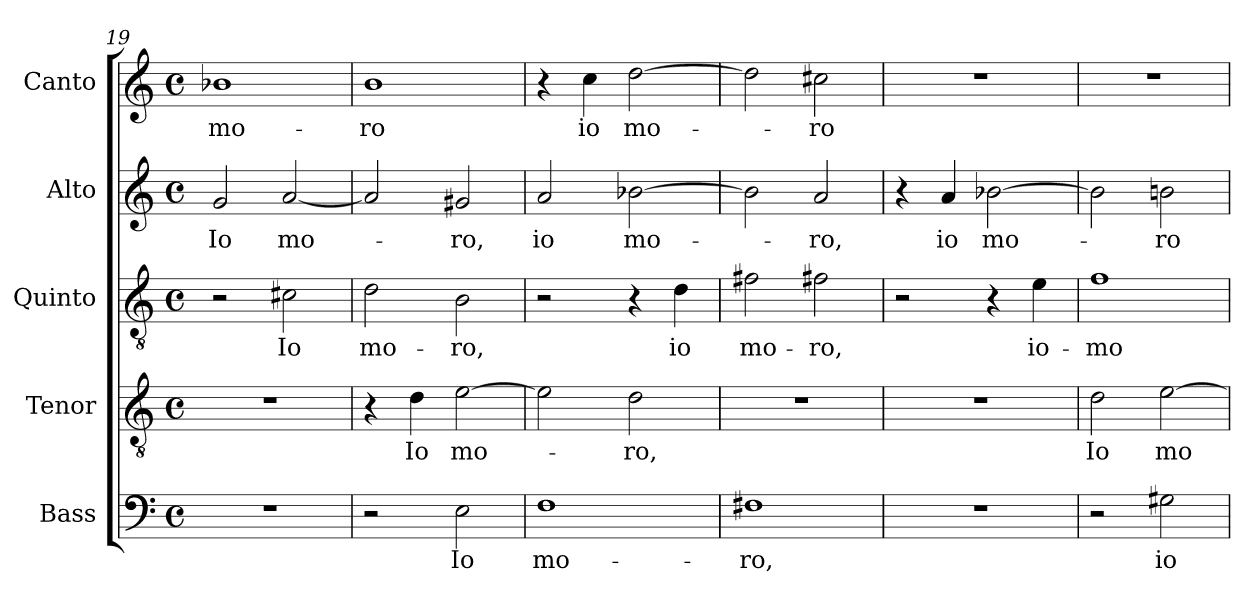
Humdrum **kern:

**kern	**text	**kern	**text	**kern	**text	**kern	**text	**kern	**text
*part5	*part5	*part4	*part4	*part3	*part3	*part2	*part2	*part1	*part1
*staff5	*staff5	*staff4	*staff4	*staff3	*staff3	*staff2	*staff2	*staff1	*staff1
*I"Bass	*	*I"Tenor	*	*I"Quinto	*	*I"Alto	*	*I"Canto	*
*I'B.	*	*I'T.	*	*I'T.	*	*I'A.	*	*	*
*clefF4	*	*clefGv2	*	*clefGv2	*	*clefG2	*	*clefG2	*
*	*	*ITrd7c12	*	*ITrd7c12	*	*	*	*	*
*k[]	*	*k[]	*	*k[]	*	*k[]	*	*k[]	*
*C:	*	*C:	*	*C:	*	*C:	*	*C:	*
*M4/4	*	*M4/4	*	*M4/4	*	*M4/4	*	*M4/4	*
*met(c)	*	*met(c)	*	*met(c)	*	*met(c)	*	*met(c)	*
=19	=19	=19	=19	=19	=19	=19	=19	=19	=19
!	!	!	!	!	!	!	!LO:LY:b:color=#000000	!	!
!	!	!	!	!	!	!	!	!	!LO:LY:b:color=#000000
1r	.	1r	.	2r	.	2gi/	Io	1b-Xi	mo-
!	!	!	!	!	!LO:LY:b:color=#000000	!	!	!	!
!	!	!	!	!	!	!	!LO:LY:b:color=#000000	!	!
.	.	.	.	2C#Xi\	Io	[<2ai/	mo-	.	.
=20	=20	=20	=20	=20	=20	=20	=20	=20	=20
!	!	!	!	!	!LO:LY:b:color=#000000	!	!	!	!
!	!	!	!	!	!	!	!	!	!LO:LY:b:color=#000000
2r	.	4r	.	2Di\	mo-	2ai/]	.	1bi	-ro
!	!	!	!LO:LY:b:color=#000000	!	!	!	!	!	!
.	.	4Di\	Io	.	.	.	.	.	.
!	!LO:LY:b:color=#000000	!	!	!	!	!	!	!	!
!	!	!	!LO:LY:b:color=#000000	!	!	!	!	!	!
!	!	!	!	!	!LO:LY:b:color=#000000	!	!	!	!
!	!	!	!	!	!	!	!LO:LY:b:color=#000000	!	!
2Ei\	Io	[>2Ei\	mo-	2BBi\	-ro,	2g#Xi/	-ro,	.	.
=21	=21	=21	=21	=21	=21	=21	=21	=21	=21
!	!LO:LY:b:color=#000000	!	!	!	!	!	!	!	!
!	!	!	!	!	!	!	!LO:LY:b:color=#000000	!	!
1Fi	mo-	2Ei\]	.	2r	.	2ai/	io	4r	.
!	!	!	!	!	!	!	!	!	!LO:LY:b:color=#000000
.	.	.	.	.	.	.	.	4cci\	io
!	!	!	!LO:LY:b:color=#000000	!	!	!	!	!	!
!	!	!	!	!	!	!	!LO:LY:b:color=#000000	!	!
!	!	!	!	!	!	!	!	!	!LO:LY:b:color=#000000
.	.	2Di\	-ro,	4r	.	[>2b-Xi\	mo-	[>2ddi\	mo-
!	!	!	!	!	!LO:LY:b:color=#000000	!	!	!	!
.	.	.	.	4Di\	io	.	.	.	.
=22	=22	=22	=22	=22	=22	=22	=22	=22	=22
!	!LO:LY:b:color=#000000	!	!	!	!	!	!	!	!
!	!	!	!	!	!LO:LY:b:color=#000000	!	!	!	!
1F#Xi	-ro,	1r	.	2F#Xi\	mo-	2b-i\]	.	2ddi\]	.
!	!	!	!	!	!LO:LY:b:color=#000000	!	!	!	!
!	!	!	!	!	!	!	!LO:LY:b:color=#000000	!	!
!	!	!	!	!	!	!	!	!	!LO:LY:b:color=#000000
.	.	.	.	2F#Xi\	-ro,	2ai/	-ro,	2cc#Xi\	-ro
=23	=23	=23	=23	=23	=23	=23	=23	=23	=23
1r	.	1r	.	2r	.	4r	.	1r	.
!	!	!	!	!	!	!	!LO:LY:b:color=#000000	!	!
.	.	.	.	.	.	4ai/	io	.	.
!	!	!	!	!	!	!	!LO:LY:b:color=#000000	!	!
.	.	.	.	4r	.	[>2b-Xi\	mo-	.	.
!	!	!	!	!	!LO:LY:b:color=#000000	!	!	!	!
.	.	.	.	4Ei\	io-	.	.	.	.
=24	=24	=24	=24	=24	=24	=24	=24	=24	=24
!	!	!	!LO:LY:b:color=#000000	!	!	!	!	!	!
!	!	!	!	!	!LO:LY:b:color=#000000	!	!	!	!
2r	.	2Di\	Io	1Fi	-mo-	2b-i\]	.	1r	.
!	!LO:LY:b:color=#000000	!	!	!	!	!	!	!	!
!	!	!	!LO:LY:b:color=#000000	!	!	!	!	!	!
!	!	!	!	!	!	!	!LO:LY:b:color=#000000	!	!
2G#Xi\	io	[>2Ei\	mo-	.	.	2bi\	-ro	.	.
=	=	=	=	=	=	=	=	=	=
*-	*-	*-	*-	*-	*-	*-	*-	*-	*-
